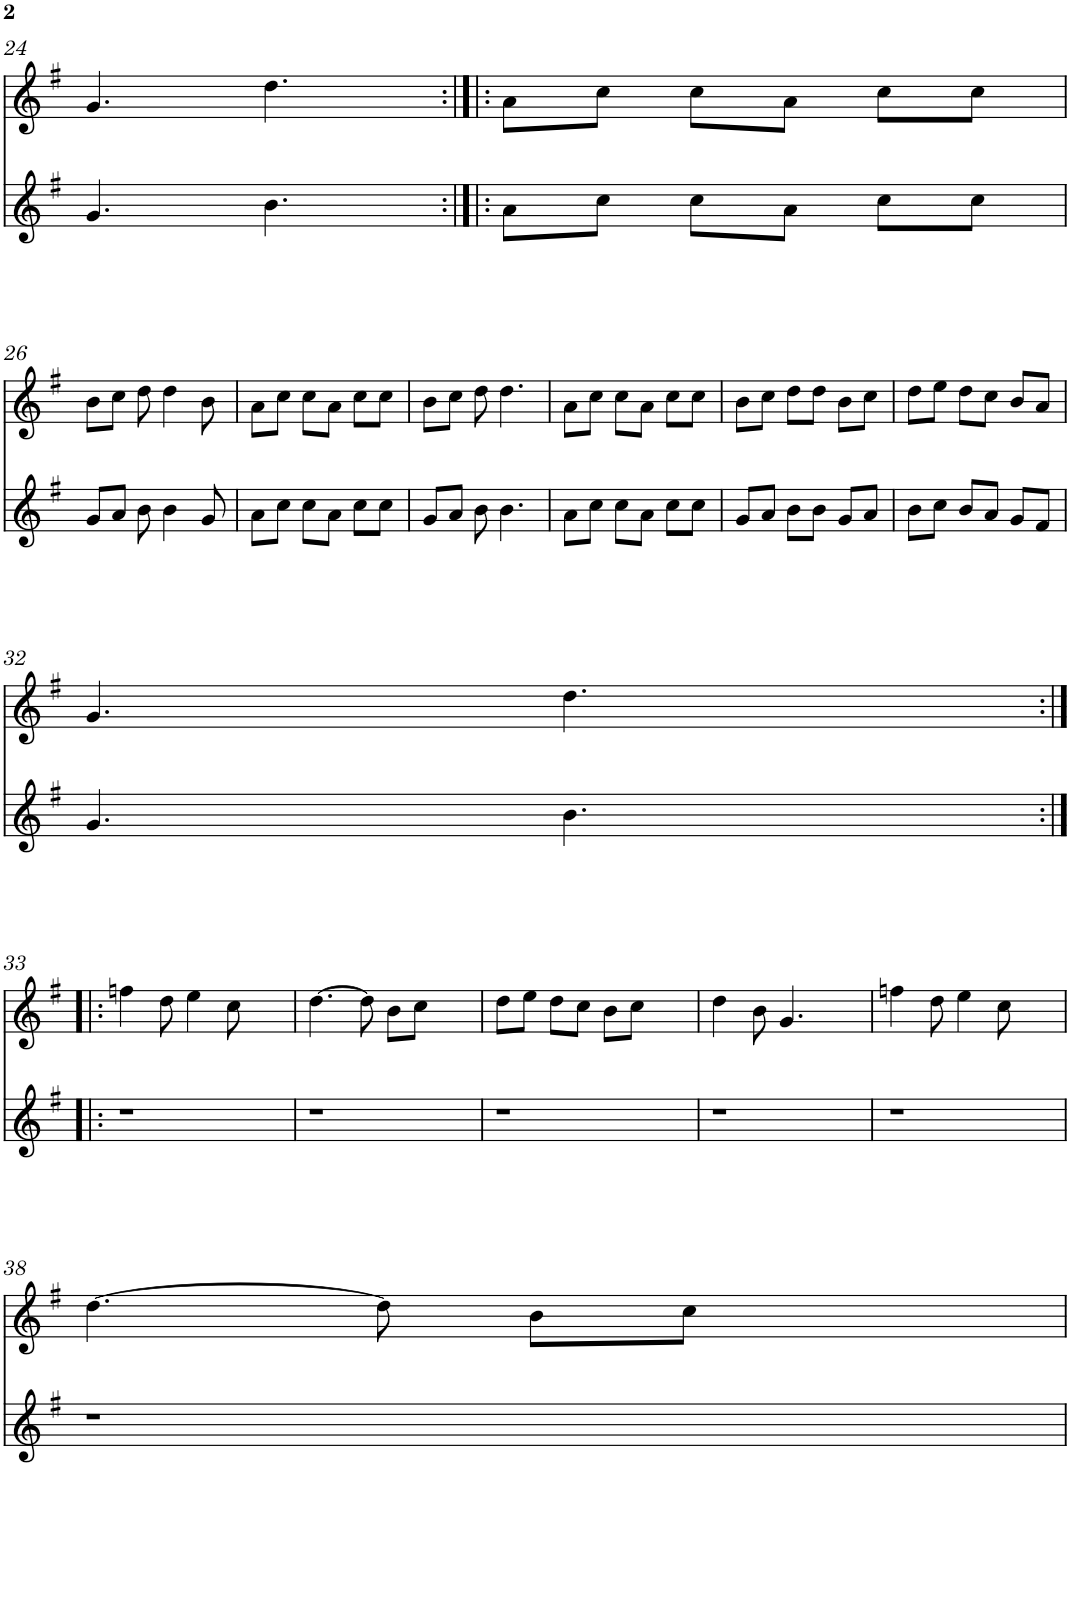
**kern	**kern
*part2	*part1
*staff2	*staff1
*I"Gralla 2	*I"Gralla 1
!!LO:PB:g=z
*clefG2	*clefG2
*k[f#]	*k[f#]
*M3/4	*M3/4
=24	=24
4.g/	4.g/
4.b\	4.dd\
=25:|!|:	=25:|!|:
8a\L	8a\L
8cc\J	8cc\J
8cc\L	8cc\L
8a\J	8a\J
8cc\L	8cc\L
8cc\J	8cc\J
!!LO:LB:g=z
=26	=26
8g/L	8b\L
8a/J	8cc\J
8b\	8dd\
4b\	4dd\
8g/	8b\
=27	=27
8a\L	8a\L
8cc\J	8cc\J
8cc\L	8cc\L
8a\J	8a\J
8cc\L	8cc\L
8cc\J	8cc\J
=28	=28
8g/L	8b\L
8a/J	8cc\J
8b\	8dd\
4.b\	4.dd\
=29	=29
8a\L	8a\L
8cc\J	8cc\J
8cc\L	8cc\L
8a\J	8a\J
8cc\L	8cc\L
8cc\J	8cc\J
=30	=30
8g/L	8b\L
8a/J	8cc\J
8b\L	8dd\L
8b\J	8dd\J
8g/L	8b\L
8a/J	8cc\J
=31	=31
8b\L	8dd\L
8cc\J	8ee\J
8b/L	8dd\L
8a/J	8cc\J
8g/L	8b/L
8f#/J	8a/J
!!LO:LB:g=z
=32	=32
4.g/	4.g/
4.b\	4.dd\
!!LO:LB:g=z
=33:|!|:	=33:|!|:
2.r	4ffn\
.	8dd\
.	4ee\
.	8cc\
4ryy	4ryy
=34	=34
2.r	[4.dd\
.	8dd\]
.	8b\L
.	8cc\J
4ryy	4ryy
=35	=35
2.r	8dd\L
.	8ee\J
.	8dd\L
.	8cc\J
.	8b\L
.	8cc\J
4ryy	4ryy
=36	=36
2.r	4dd\
.	8b\
.	4.g/
4ryy	4ryy
=37	=37
2.r	4ffn\
.	8dd\
.	4ee\
.	8cc\
4ryy	4ryy
!!LO:LB:g=z
=38	=38
2.r	[4.dd\
.	8dd\]
.	8b\L
.	8cc\J
4ryy	4ryy
=	=
*-	*-
